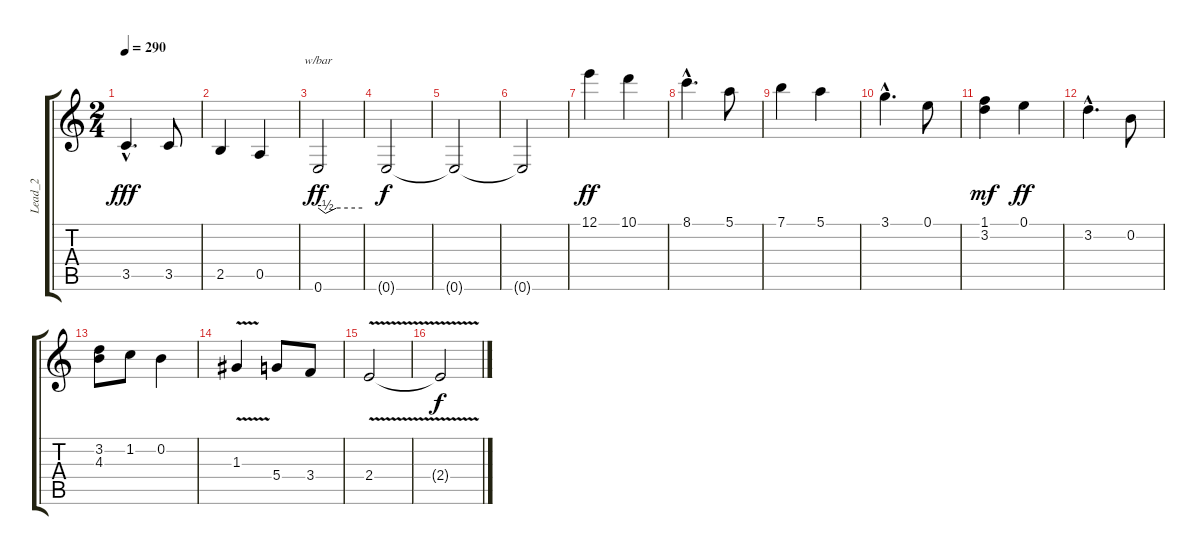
\track ("Lead_2" "Lead_2") {instrument acousticguitarnylon}
\staff {score tabs}
\tuning (E4 B3 G3 D3 A2 E2) {hide}
\ts (2 4)
\tempo 290
\clef g2
\ks c
3.5{hac}.4{d dy fff} 3.5.8 |
2.5.4 0.5.4 |
0.6.2{tbe (custom default 0 0 10 -2 25 0 60 0) dy ff} |
0.6{t}.2{dy f} |
0.6{t}.2 |
0.6{t}.2{volume 13 balance 2 instrument electricguitarjazz} |
12.1.4{dy ff} 10.1.4 |
8.1{hac}.4{d} 5.1.8 |
7.1.4 5.1.4 |
3.1{hac}.4{d} 0.1.8 |
(1.1 3.2).4{dy mf} 0.1.4{dy ff} |
3.2{hac}.4{d} 0.2.8 |
(3.2 4.3).8 1.2.8 0.2.4 |
1.3{v}.4 5.4.8 3.4.8 |
2.4{v}.2 |
2.4{t}.2{dy f}
